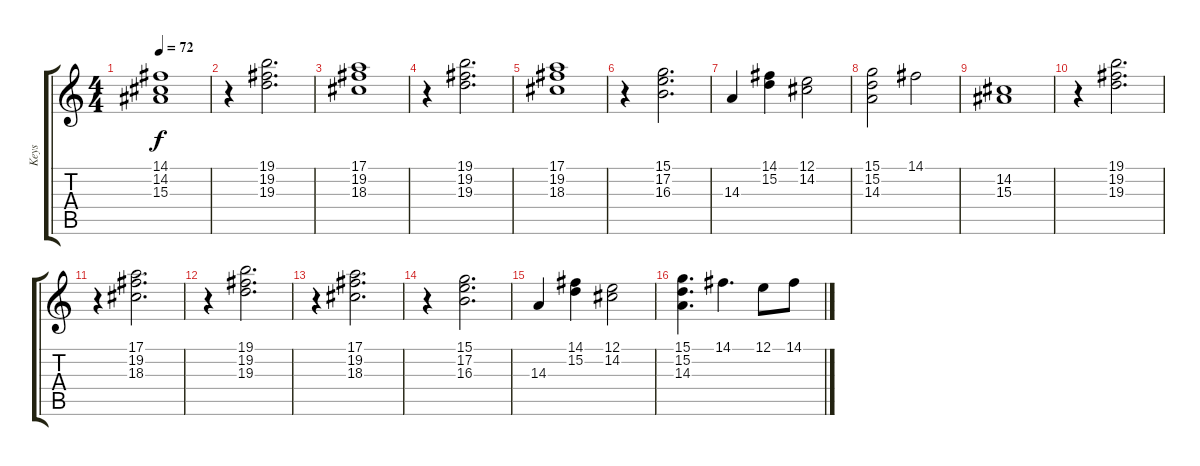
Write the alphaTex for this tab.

\track ("Keys" "Keys") {instrument percussiveorgan}
\staff {score tabs}
\tuning (E4 B3 G3 D3 A2 E2) {hide}
\ts (4 4)
\tempo 72
\clef g2
\ks c
(14.1 14.2 15.3).1{dy f} |
r.4 (19.1 19.2 19.3).2{d} |
(17.1 19.2 18.3).1 |
r.4 (19.1 19.2 19.3).2{d} |
(17.1 19.2 18.3).1 |
r.4 (15.1 17.2 16.3).2{d} |
14.3.4 (14.1 15.2).4 (12.1 14.2).2 |
(15.1 15.2 14.3).2 14.1.2 |
(14.2 15.3).1 |
r.4 (19.1 19.2 19.3).2{d} |
r.4 (17.1 19.2 18.3).2{d} |
r.4 (19.1 19.2 19.3).2{d} |
r.4 (17.1 19.2 18.3).2{d} |
r.4 (15.1 17.2 16.3).2{d} |
14.3.4 (14.1 15.2).4 (12.1 14.2).2 |
(15.1 15.2 14.3).4{d} 14.1.4{d} 12.1.8 14.1.8
